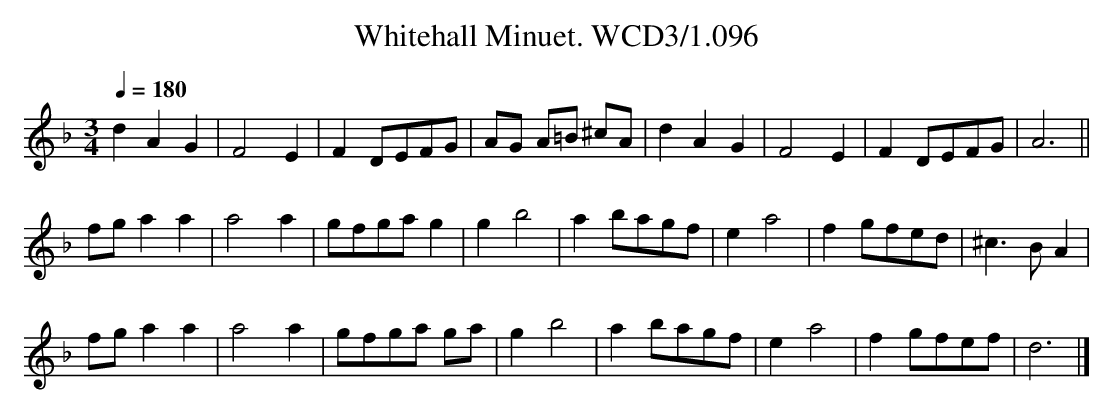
X:1
T:Whitehall Minuet. WCD3/1.096
M:3/4
L:1/8
Q:1/4=180
K:Dm
d2A2G2|F4E2|F2 DEFG|AG A=B ^cA|d2A2G2|F4E2|F2 DEFG|A6||
fg a2a2|a4a2|gfga g2|g2b4|a2 bagf|e2a4|f2 gfed|^c3 B A2|
fg a2a2|a4a2|gfga ga|g2b4|a2 bagf|e2a4|f2 gfef|d6|]
